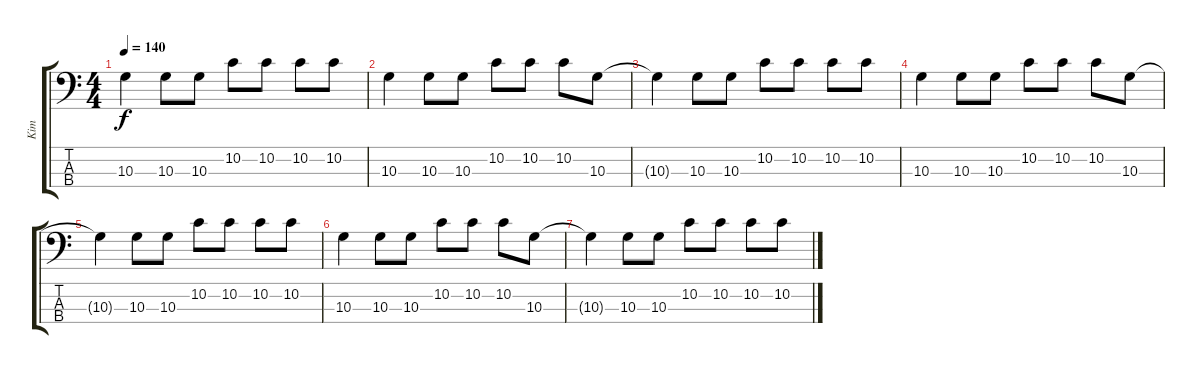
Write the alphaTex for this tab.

\track ("Kim" "Kim") {instrument electricbasspick}
\staff {score tabs}
\tuning (G2 D2 A1 E1) {hide}
\ts (4 4)
\tempo 140
\clef f4
\ks c
10.3{t}.4{dy f} 10.3.8 10.3.8 10.2.8 10.2.8 10.2.8 10.2.8 |
10.3.4 10.3.8 10.3.8 10.2.8 10.2.8 10.2.8 10.3.8 |
10.3{t}.4 10.3.8 10.3.8 10.2.8 10.2.8 10.2.8 10.2.8 |
10.3.4 10.3.8 10.3.8 10.2.8 10.2.8 10.2.8 10.3.8 |
10.3{t}.4 10.3.8 10.3.8 10.2.8 10.2.8 10.2.8 10.2.8 |
10.3.4 10.3.8 10.3.8 10.2.8 10.2.8 10.2.8 10.3.8 |
10.3{t}.4 10.3.8 10.3.8 10.2.8 10.2.8 10.2.8 10.2.8
